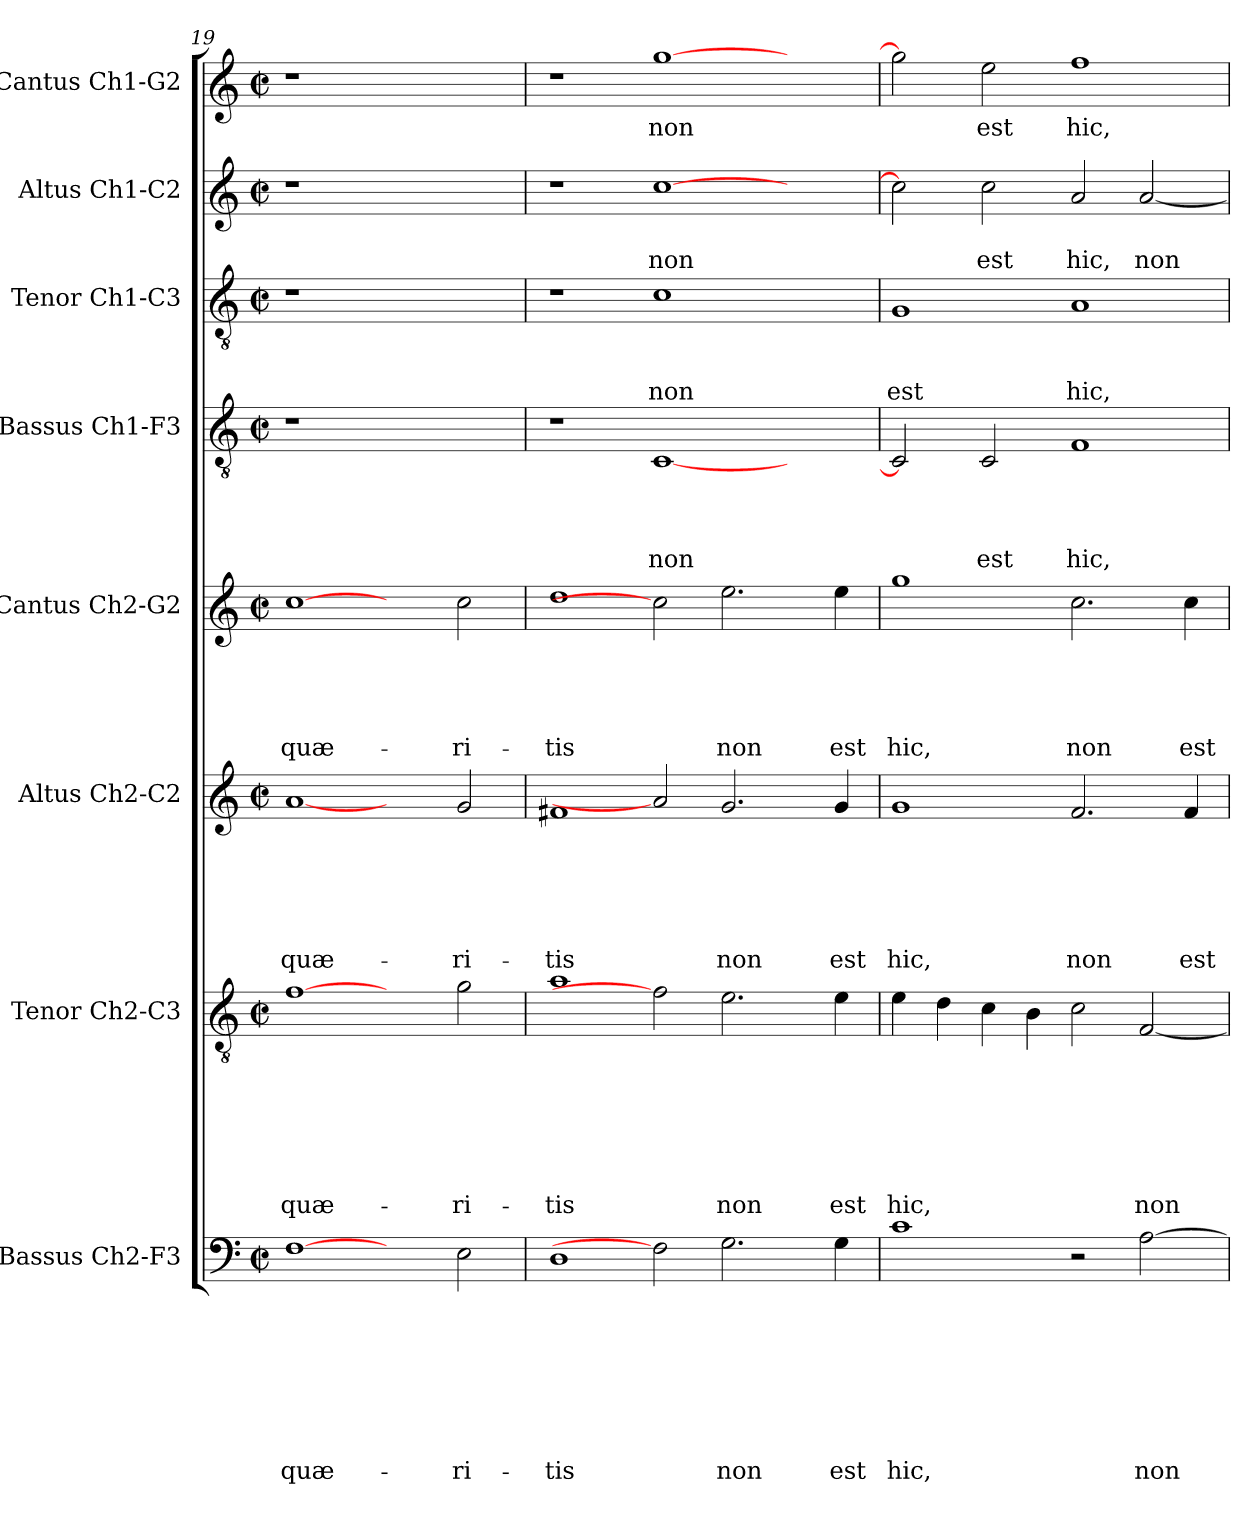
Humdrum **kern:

**kern	**text	**text	**text	**text	**text	**text	**text	**text	**kern	**text	**text	**text	**text	**text	**text	**text	**kern	**text	**text	**text	**text	**text	**text	**kern	**text	**text	**text	**text	**text	**kern	**text	**text	**text	**text	**kern	**text	**text	**text	**kern	**text	**text	**kern	**text
*part8	*part8	*part8	*part8	*part8	*part8	*part8	*part8	*part8	*part7	*part7	*part7	*part7	*part7	*part7	*part7	*part7	*part6	*part6	*part6	*part6	*part6	*part6	*part6	*part5	*part5	*part5	*part5	*part5	*part5	*part4	*part4	*part4	*part4	*part4	*part3	*part3	*part3	*part3	*part2	*part2	*part2	*part1	*part1
*staff8	*staff8	*staff8	*staff8	*staff8	*staff8	*staff8	*staff8	*staff8	*staff7	*staff7	*staff7	*staff7	*staff7	*staff7	*staff7	*staff7	*staff6	*staff6	*staff6	*staff6	*staff6	*staff6	*staff6	*staff5	*staff5	*staff5	*staff5	*staff5	*staff5	*staff4	*staff4	*staff4	*staff4	*staff4	*staff3	*staff3	*staff3	*staff3	*staff2	*staff2	*staff2	*staff1	*staff1
*I"Bassus Ch2-F3	*	*	*	*	*	*	*	*	*I"Tenor Ch2-C3	*	*	*	*	*	*	*	*I"Altus Ch2-C2	*	*	*	*	*	*	*I"Cantus Ch2-G2	*	*	*	*	*	*I"Bassus Ch1-F3	*	*	*	*	*I"Tenor Ch1-C3	*	*	*	*I"Altus Ch1-C2	*	*	*I"Cantus Ch1-G2	*
*I'B2	*	*	*	*	*	*	*	*	*I'T2	*	*	*	*	*	*	*	*I'A2	*	*	*	*	*	*	*I'C2	*	*	*	*	*	*I'B	*	*	*	*	*I'T	*	*	*	*I'A	*	*	*I'C	*
*clefF4	*	*	*	*	*	*	*	*	*clefGv2	*	*	*	*	*	*	*	*clefG2	*	*	*	*	*	*	*clefG2	*	*	*	*	*	*clefGv2	*	*	*	*	*clefGv2	*	*	*	*clefG2	*	*	*clefG2	*
*k[]	*	*	*	*	*	*	*	*	*k[]	*	*	*	*	*	*	*	*k[]	*	*	*	*	*	*	*k[]	*	*	*	*	*	*k[]	*	*	*	*	*k[]	*	*	*	*k[]	*	*	*k[]	*
*C:	*	*	*	*	*	*	*	*	*C:	*	*	*	*	*	*	*	*C:	*	*	*	*	*	*	*C:	*	*	*	*	*	*C:	*	*	*	*	*C:	*	*	*	*C:	*	*	*C:	*
*M2/2	*	*	*	*	*	*	*	*	*M2/2	*	*	*	*	*	*	*	*M2/2	*	*	*	*	*	*	*M2/2	*	*	*	*	*	*M2/2	*	*	*	*	*M2/2	*	*	*	*M2/2	*	*	*M2/2	*
*met(c|)	*	*	*	*	*	*	*	*	*met(c|)	*	*	*	*	*	*	*	*met(c|)	*	*	*	*	*	*	*met(c|)	*	*	*	*	*	*met(c|)	*	*	*	*	*met(c|)	*	*	*	*met(c|)	*	*	*met(c|)	*
=19	=19	=19	=19	=19	=19	=19	=19	=19	=19	=19	=19	=19	=19	=19	=19	=19	=19	=19	=19	=19	=19	=19	=19	=19	=19	=19	=19	=19	=19	=19	=19	=19	=19	=19	=19	=19	=19	=19	=19	=19	=19	=19	=19
!	!	!	!	!	!	!	!	!LO:LY:b	!	!	!	!	!	!	!	!LO:LY:b	!	!	!	!	!	!	!LO:LY:b	!	!	!	!	!	!LO:LY:b	!	!	!	!	!	!	!	!	!	!	!	!	!	!
[1F	.	.	.	.	.	.	.	quæ-	[1f	.	.	.	.	.	.	quæ-	[1a	.	.	.	.	.	quæ-	[1cc	.	.	.	.	quæ-	1r	.	.	.	.	1r	.	.	.	1r	.	.	1r	.
2ryy	.	.	.	.	.	.	.	.	2ryy	.	.	.	.	.	.	.	2ryy	.	.	.	.	.	.	2ryy	.	.	.	.	.	1ryy	.	.	.	.	1ryy	.	.	.	1ryy	.	.	1ryy	.
!	!	!	!	!	!	!	!	!LO:LY:b	!	!	!	!	!	!	!	!LO:LY:b	!	!	!	!	!	!	!LO:LY:b	!	!	!	!	!	!LO:LY:b	!	!	!	!	!	!	!	!	!	!	!	!	!	!
2E\	.	.	.	.	.	.	.	-ri-	2g\	.	.	.	.	.	.	-ri-	2g/	.	.	.	.	.	-ri-	2cc\	.	.	.	.	-ri-	.	.	.	.	.	.	.	.	.	.	.	.	.	.
=20	=20	=20	=20	=20	=20	=20	=20	=20	=20	=20	=20	=20	=20	=20	=20	=20	=20	=20	=20	=20	=20	=20	=20	=20	=20	=20	=20	=20	=20	=20	=20	=20	=20	=20	=20	=20	=20	=20	=20	=20	=20	=20	=20
!	!	!	!	!	!	!	!	!LO:LY:b	!	!	!	!	!	!	!	!LO:LY:b	!	!	!	!	!	!	!LO:LY:b	!	!	!	!	!	!LO:LY:b	!	!	!	!	!	!	!	!	!	!	!	!	!	!
1D	.	.	.	.	.	.	.	-tis	1a	.	.	.	.	.	.	-tis	1f#X	.	.	.	.	.	-tis	1dd	.	.	.	.	-tis	1r	.	.	.	.	1r	.	.	.	1r	.	.	1r	.
!	!	!	!	!	!	!	!	!	!	!	!	!	!	!	!	!	!	!	!	!	!	!	!	!	!	!	!	!	!	!	!	!	!	!LO:LY:b	!	!	!	!LO:LY:b	!	!	!LO:LY:b	!	!LO:LY:b
2F]	.	.	.	.	.	.	.	.	2f]	.	.	.	.	.	.	.	2a]	.	.	.	.	.	.	2cc]	.	.	.	.	.	[1C	.	.	.	non	1c	.	.	non	[1cc	.	non	[1gg	non
!	!	!	!	!	!	!	!	!LO:LY:b	!	!	!	!	!	!	!	!LO:LY:b	!	!	!	!	!	!	!LO:LY:b	!	!	!	!	!	!LO:LY:b	!	!	!	!	!	!	!	!	!	!	!	!	!	!
2.G\	.	.	.	.	.	.	.	non	2.e\	.	.	.	.	.	.	non	2.g/	.	.	.	.	.	non	2.ee\	.	.	.	.	non	.	.	.	.	.	.	.	.	.	.	.	.	.	.
.	.	.	.	.	.	.	.	.	.	.	.	.	.	.	.	.	.	.	.	.	.	.	.	.	.	.	.	.	.	2ryy	.	.	.	.	2ryy	.	.	.	2ryy	.	.	2ryy	.
!	!	!	!	!	!	!	!	!LO:LY:b	!	!	!	!	!	!	!	!LO:LY:b	!	!	!	!	!	!	!LO:LY:b	!	!	!	!	!	!LO:LY:b	!	!	!	!	!	!	!	!	!	!	!	!	!	!
4G\	.	.	.	.	.	.	.	est	4e\	.	.	.	.	.	.	est	4g/	.	.	.	.	.	est	4ee\	.	.	.	.	est	.	.	.	.	.	.	.	.	.	.	.	.	.	.
=21	=21	=21	=21	=21	=21	=21	=21	=21	=21	=21	=21	=21	=21	=21	=21	=21	=21	=21	=21	=21	=21	=21	=21	=21	=21	=21	=21	=21	=21	=21	=21	=21	=21	=21	=21	=21	=21	=21	=21	=21	=21	=21	=21
!	!	!	!	!	!	!	!	!LO:LY:b	!	!	!	!	!	!	!	!LO:LY:b	!	!	!	!	!	!	!LO:LY:b	!	!	!	!	!	!LO:LY:b	!	!	!	!	!	!	!	!	!LO:LY:b	!	!	!	!	!
1c	.	.	.	.	.	.	.	hic,	4e\	.	.	.	.	.	.	hic,	1g	.	.	.	.	.	hic,	1gg	.	.	.	.	hic,	2C/]	.	.	.	.	1G	.	.	est	2cc\]	.	.	2gg\]	.
.	.	.	.	.	.	.	.	.	4d\	.	.	.	.	.	.	.	.	.	.	.	.	.	.	.	.	.	.	.	.	.	.	.	.	.	.	.	.	.	.	.	.	.	.
!	!	!	!	!	!	!	!	!	!	!	!	!	!	!	!	!	!	!	!	!	!	!	!	!	!	!	!	!	!	!	!	!	!	!LO:LY:b	!	!	!	!	!	!	!LO:LY:b	!	!LO:LY:b
.	.	.	.	.	.	.	.	.	4c\	.	.	.	.	.	.	.	.	.	.	.	.	.	.	.	.	.	.	.	.	2C/	.	.	.	est	.	.	.	.	2cc\	.	est	2ee\	est
.	.	.	.	.	.	.	.	.	4B\	.	.	.	.	.	.	.	.	.	.	.	.	.	.	.	.	.	.	.	.	.	.	.	.	.	.	.	.	.	.	.	.	.	.
!	!	!	!	!	!	!	!	!	!	!	!	!	!	!	!	!	!	!	!	!	!	!	!LO:LY:b	!	!	!	!	!	!LO:LY:b	!	!	!	!	!LO:LY:b	!	!	!	!LO:LY:b	!	!	!LO:LY:b	!	!LO:LY:b
2r	.	.	.	.	.	.	.	.	2c\	.	.	.	.	.	.	.	2.f/	.	.	.	.	.	non	2.cc\	.	.	.	.	non	1F	.	.	.	hic,	1A	.	.	hic,	2a/	.	hic,	1ff	hic,
!	!	!	!	!	!	!	!	!LO:LY:b	!	!	!	!	!	!	!	!LO:LY:b	!	!	!	!	!	!	!	!	!	!	!	!	!	!	!	!	!	!	!	!	!	!	!	!	!LO:LY:b	!	!
[2A\	.	.	.	.	.	.	.	non	[2F/	.	.	.	.	.	.	non	.	.	.	.	.	.	.	.	.	.	.	.	.	.	.	.	.	.	.	.	.	.	[2a/	.	non	.	.
!	!	!	!	!	!	!	!	!	!	!	!	!	!	!	!	!	!	!	!	!	!	!	!LO:LY:b	!	!	!	!	!	!LO:LY:b	!	!	!	!	!	!	!	!	!	!	!	!	!	!
.	.	.	.	.	.	.	.	.	.	.	.	.	.	.	.	.	4f/	.	.	.	.	.	est	4cc\	.	.	.	.	est	.	.	.	.	.	.	.	.	.	.	.	.	.	.
=	=	=	=	=	=	=	=	=	=	=	=	=	=	=	=	=	=	=	=	=	=	=	=	=	=	=	=	=	=	=	=	=	=	=	=	=	=	=	=	=	=	=	=
*-	*-	*-	*-	*-	*-	*-	*-	*-	*-	*-	*-	*-	*-	*-	*-	*-	*-	*-	*-	*-	*-	*-	*-	*-	*-	*-	*-	*-	*-	*-	*-	*-	*-	*-	*-	*-	*-	*-	*-	*-	*-	*-	*-
